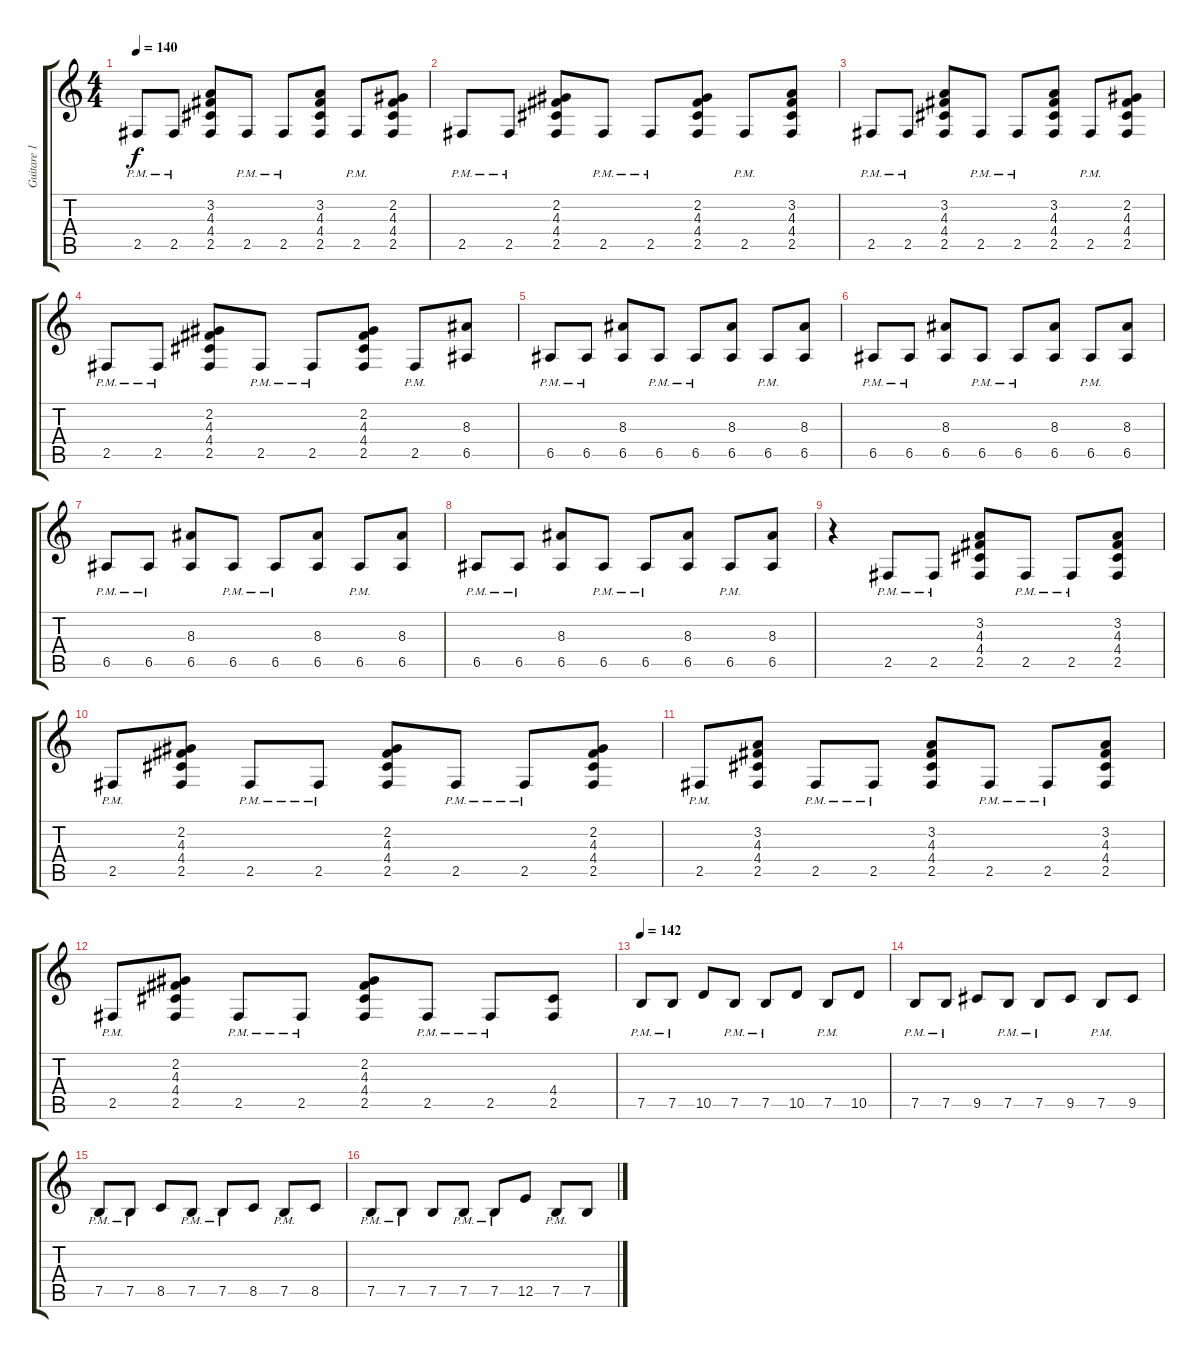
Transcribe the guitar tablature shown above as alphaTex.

\track ("Guitare 1" "Guitare 1") {instrument acousticguitarsteel}
\staff {score tabs}
\tuning (B3 Gb3 D3 A2 E2 B1) {hide}
\ts (4 4)
\tempo 140
\clef g2
\ks c
2.5{pm}.8{dy f} 2.5{pm}.8 (3.2 4.3 4.4 2.5).8 2.5{pm}.8 2.5{pm}.8 (3.2 4.3 4.4 2.5).8 2.5{pm}.8 (2.2 4.3 4.4 2.5).8 |
2.5{pm}.8 2.5{pm}.8 (2.2 4.3 4.4 2.5).8 2.5{pm}.8 2.5{pm}.8 (2.2 4.3 4.4 2.5).8 2.5{pm}.8 (3.2 4.3 4.4 2.5).8 |
2.5{pm}.8 2.5{pm}.8 (3.2 4.3 4.4 2.5).8 2.5{pm}.8 2.5{pm}.8 (3.2 4.3 4.4 2.5).8 2.5{pm}.8 (2.2 4.3 4.4 2.5).8 |
2.5{pm}.8 2.5{pm}.8 (2.2 4.3 4.4 2.5).8 2.5{pm}.8 2.5{pm}.8 (2.2 4.3 4.4 2.5).8 2.5{pm}.8 (8.3 6.5).8 |
6.5{pm}.8 6.5{pm}.8 (8.3 6.5).8 6.5{pm}.8 6.5{pm}.8 (8.3 6.5).8 6.5{pm}.8 (8.3 6.5).8 |
6.5{pm}.8 6.5{pm}.8 (8.3 6.5).8 6.5{pm}.8 6.5{pm}.8 (8.3 6.5).8 6.5{pm}.8 (8.3 6.5).8 |
6.5{pm}.8 6.5{pm}.8 (8.3 6.5).8 6.5{pm}.8 6.5{pm}.8 (8.3 6.5).8 6.5{pm}.8 (8.3 6.5).8 |
6.5{pm}.8 6.5{pm}.8 (8.3 6.5).8 6.5{pm}.8 6.5{pm}.8 (8.3 6.5).8 6.5{pm}.8 (8.3 6.5).8 |
r.4 2.5{pm}.8 2.5{pm}.8 (3.2 4.3 4.4 2.5).8 2.5{pm}.8 2.5{pm}.8 (3.2 4.3 4.4 2.5).8 |
2.5{pm}.8 (2.2 4.3 4.4 2.5).8 2.5{pm}.8 2.5{pm}.8 (2.2 4.3 4.4 2.5).8 2.5{pm}.8 2.5{pm}.8 (2.2 4.3 4.4 2.5).8 |
2.5{pm}.8 (3.2 4.3 4.4 2.5).8 2.5{pm}.8 2.5{pm}.8 (3.2 4.3 4.4 2.5).8 2.5{pm}.8 2.5{pm}.8 (3.2 4.3 4.4 2.5).8 |
2.5{pm}.8 (2.2 4.3 4.4 2.5).8 2.5{pm}.8 2.5{pm}.8 (2.2 4.3 4.4 2.5).8 2.5{pm}.8 2.5{pm}.8 (4.4 2.5).8 |
\tempo 142
7.5{pm}.8 7.5{pm}.8 10.5.8 7.5{pm}.8 7.5{pm}.8 10.5.8 7.5{pm}.8 10.5.8 |
7.5{pm}.8 7.5{pm}.8 9.5.8 7.5{pm}.8 7.5{pm}.8 9.5.8 7.5{pm}.8 9.5.8 |
7.5{pm}.8 7.5{pm}.8 8.5.8 7.5{pm}.8 7.5{pm}.8 8.5.8 7.5{pm}.8 8.5.8 |
7.5{pm}.8 7.5{pm}.8 7.5.8 7.5{pm}.8 7.5{pm}.8 12.5.8 7.5{pm}.8 7.5.8
